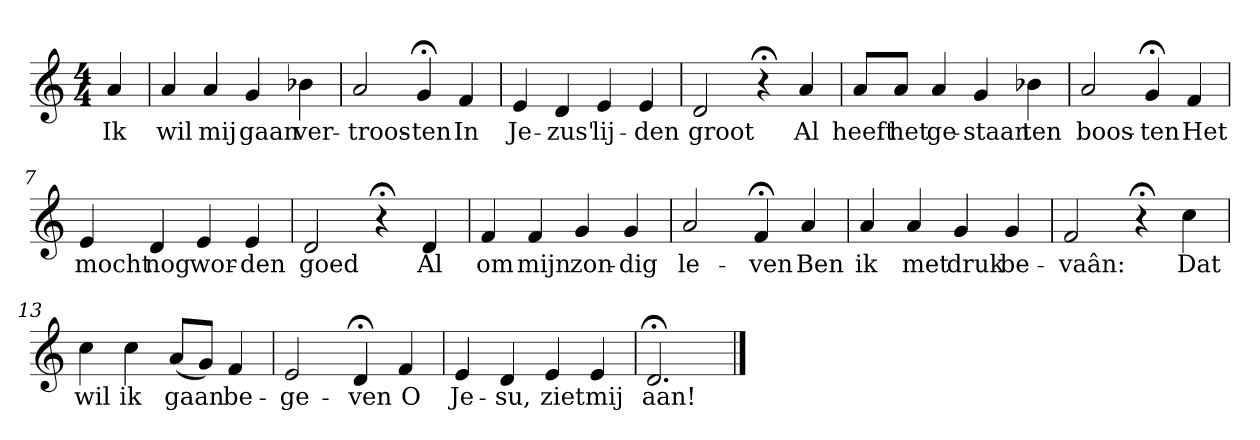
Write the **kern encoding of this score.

**kern	**text
*part1	*part1
*staff1	*staff1
*k[]	*
*D:dor	*
*M4/4	*
*MM120	*
=	=
4a	Ik
=1	=1
4a	wil
4a	mij
4g	gaan
4b-X	ver-
=2	=2
2a	-troos-
4g;<	-ten
4f	In
=3	=3
4e	Je-
4d	-zus'
4e	lij-
4e	-den
=4	=4
2d	groot
4r;<	.
4a	Al
=5	=5
8aL	heeft
8aJ	het
4a	ge-
4g	-staan
4b-X	ten
=6	=6
2a	boos-
4g;<	-ten
4f	Het
=7	=7
4e	mocht
4d	nog
4e	wor-
4e	-den
=8	=8
2d	goed
4r;<	.
4d	Al
=9	=9
4f	om
4f	mijn
4g	zon-
4g	-dig
=10	=10
2a	le-
4f;<	-ven
4a	Ben
=11	=11
4a	ik
4a	met
4g	druk
4g	be-
=12	=12
2f	-vaân:
4r;<	.
4cc	Dat
=13	=13
4cc	wil
4cc	ik
(8aL	gaan
8gJ)	.
4f	be-
=14	=14
2e	-ge-
4d;<	-ven
4f	O
=15	=15
4e	Je-
4d	-su,
4e	ziet
4e	mij
=16	=16
2.d;<	aan!
==	==
*-	*-
